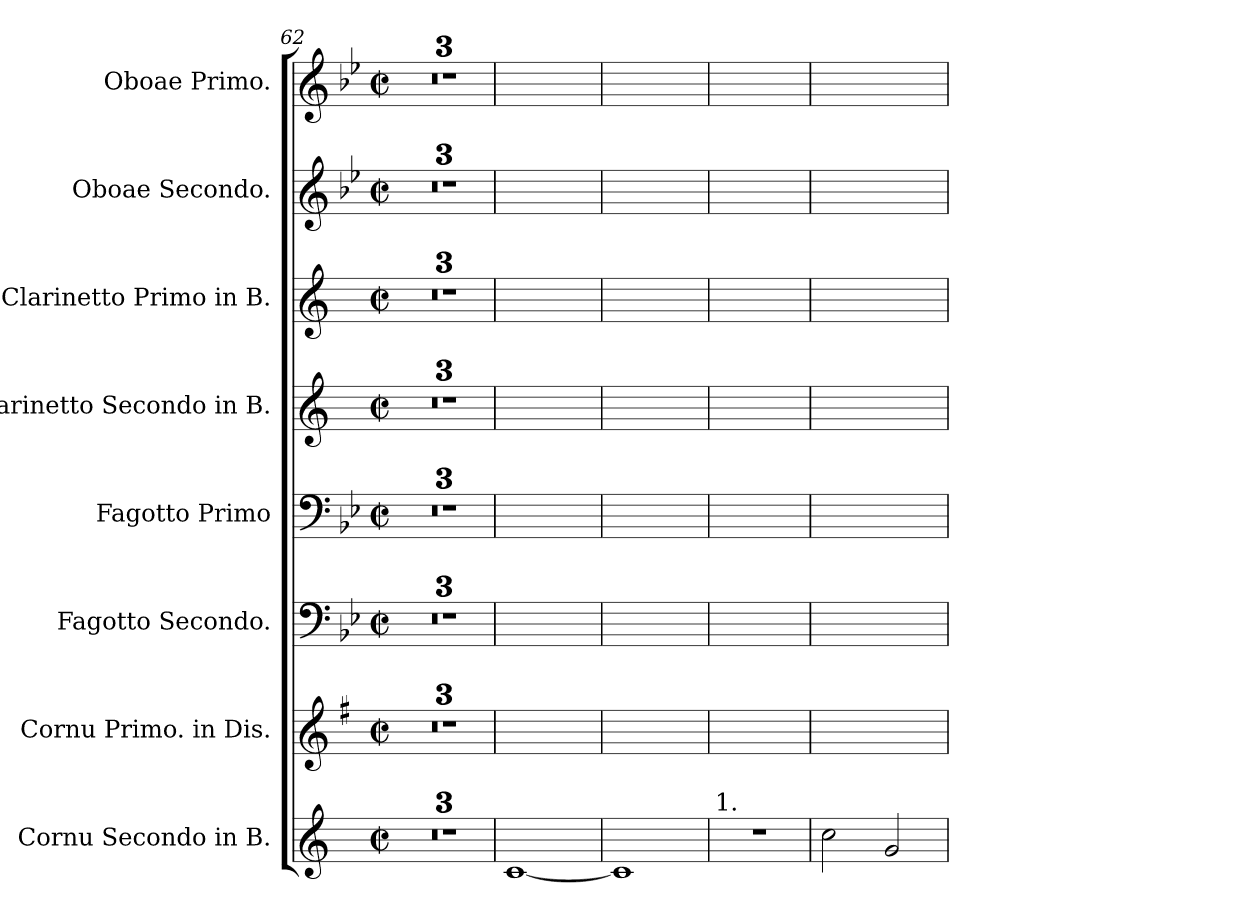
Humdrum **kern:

**kern	**dynam	**kern	**kern	**kern	**kern	**kern	**kern	**kern
*part8	*part8	*part7	*part6	*part5	*part4	*part3	*part2	*part1
*staff8	*staff8	*staff7	*staff6	*staff5	*staff4	*staff3	*staff2	*staff1
*I"Cornu Secondo in B.	*	*I"Cornu Primo. in Dis.	*I"Fagotto Secondo.	*I"Fagotto Primo	*I"Clarinetto Secondo in B.	*I"Clarinetto Primo in B.	*I"Oboae Secondo.	*I"Oboae Primo.
*	*	*	*I'fag 2	*I'fag 1	*	*	*I'ob 2	*I'ob 1
*clefG2	*	*clefG2	*clefF4	*clefF4	*clefG2	*clefG2	*clefG2	*clefG2
*ITrd1c2	*	*ITrd5c9	*	*	*ITrd1c2	*ITrd1c2	*	*
*k[b-e-]	*	*k[b-e-]	*k[b-e-]	*k[b-e-]	*k[b-e-]	*k[b-e-]	*k[b-e-]	*k[b-e-]
*B-:	*	*B-:	*B-:	*B-:	*B-:	*B-:	*B-:	*B-:
*M2/2	*	*M2/2	*M2/2	*M2/2	*M2/2	*M2/2	*M2/2	*M2/2
*met(c|)	*	*met(c|)	*met(c|)	*met(c|)	*met(c|)	*met(c|)	*met(c|)	*met(c|)
=62	=62	=62	=62	=62	=62	=62	=62	=62
1r	.	1ryy	1ryy	1ryy	1ryy	1ryy	1ryy	1ryy
=63	=63	=63	=63	=63	=63	=63	=63	=63
1r	.	1ryy	1ryy	1ryy	1ryy	1ryy	1ryy	1ryy
=64	=64	=64	=64	=64	=64	=64	=64	=64
1r	.	1ryy	1ryy	1ryy	1ryy	1ryy	1ryy	1ryy
=65	=65	=65	=65	=65	=65	=65	=65	=65
!	!LO:DY:b:rj	!	!	!	!	!	!	!
[1B-	for	1ryy	1ryy	1ryy	1ryy	1ryy	1ryy	1ryy
=66	=66	=66	=66	=66	=66	=66	=66	=66
1B-]	.	1ryy	1ryy	1ryy	1ryy	1ryy	1ryy	1ryy
=67	=67	=67	=67	=67	=67	=67	=67	=67
!LO:TX:a:t=1.	!	!	!	!	!	!	!	!
1r	.	1ryy	1ryy	1ryy	1ryy	1ryy	1ryy	1ryy
=68	=68	=68	=68	=68	=68	=68	=68	=68
2b-\	.	1ryy	1ryy	1ryy	1ryy	1ryy	1ryy	1ryy
2f/	.	.	.	.	.	.	.	.
=	=	=	=	=	=	=	=	=
*-	*-	*-	*-	*-	*-	*-	*-	*-
